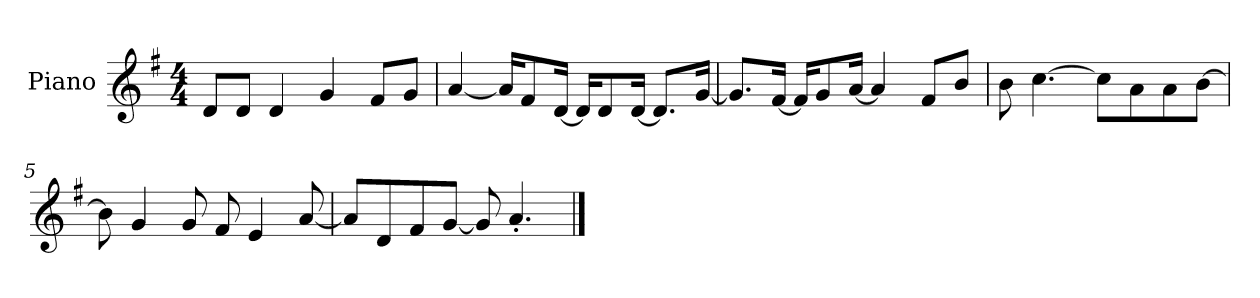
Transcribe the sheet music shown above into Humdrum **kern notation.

**kern
*part1
*staff1
*I"Piano
*I'P-no
*clefG2
*k[f#]
*M4/4
*MM90
=1
8d/L
8d/J
4d/
4g/
8f#/L
8g/J
=2
[4a/
16a/KL]
8f#/
[16d/Jk
16d/KL]
8d/
[16d/Jk
8.d/L]
[16g/Jk
=3
8.g/L]
[16f#/Jk
16f#/KL]
8g/
[16a/Jk
4a/]
8f#/L
8b/J
=4
8b\
[4.cc\
8cc\L]
8a\
8a\
[8b\J
=5
8b\]
4g/
8g/
8f#/
4e/
[8a/
!!LO:LB:g=z
=6
8a/L]
8d/
8f#/
[8g/J
8g/]
4.a'/
==
*-
